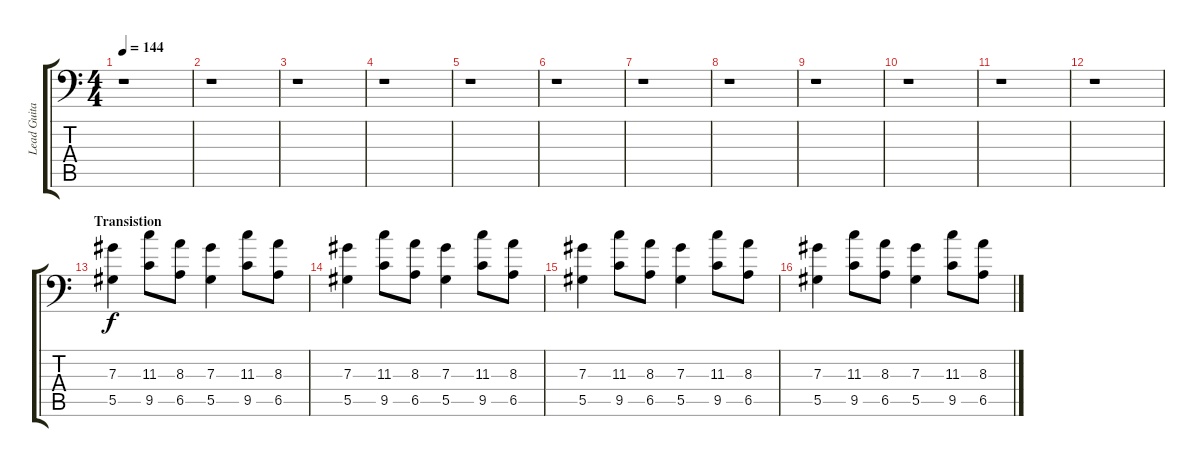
\track ("Lead Guitar " "Lead Guita") {instrument distortionguitar}
\staff {score tabs}
\tuning (Bb3 F3 Db3 Ab2 Eb2 Ab1) {hide}
\ts (4 4)
\tempo 144
\clef f4
\ks c
r.1{dy f} |
r.1 |
r.1 |
r.1 |
r.1 |
r.1 |
r.1 |
r.1 |
r.1 |
r.1 |
r.1 |
r.1 |
\section ("" "Transistion")
(7.3 5.5).4 (11.3 9.5).8 (8.3 6.5).8 (7.3 5.5).4 (11.3 9.5).8 (8.3 6.5).8 |
(7.3 5.5).4 (11.3 9.5).8 (8.3 6.5).8 (7.3 5.5).4 (11.3 9.5).8 (8.3 6.5).8 |
(7.3 5.5).4 (11.3 9.5).8 (8.3 6.5).8 (7.3 5.5).4 (11.3 9.5).8 (8.3 6.5).8 |
(7.3 5.5).4 (11.3 9.5).8 (8.3 6.5).8 (7.3 5.5).4 (11.3 9.5).8 (8.3 6.5).8
